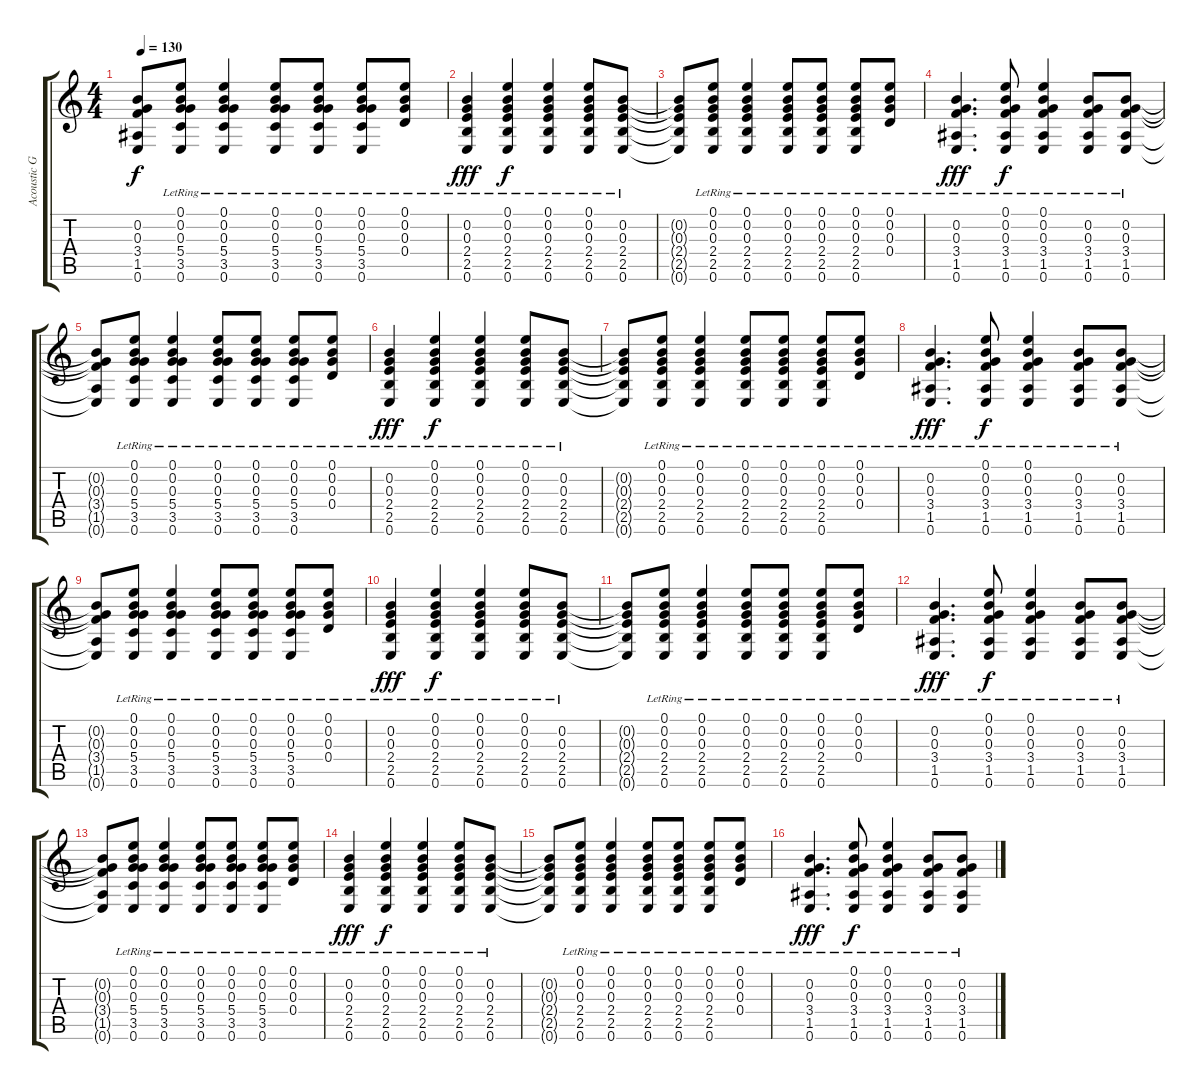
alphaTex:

\track ("Acoustic Guitar 1" "Acoustic G") {instrument acousticguitarsteel}
\staff {score tabs}
\tuning (E4 B3 G3 D3 A2 E2) {hide}
\ts (4 4)
\tempo 130
\clef g2
\ks c
(0.2{t} 0.3{t} 3.4{t} 1.5{t} 0.6{t}).8{dy f} (0.1{lr} 0.2{lr} 0.3{lr} 5.4{lr} 3.5{lr} 0.6{lr}).8 (0.1{lr} 0.2{lr} 0.3{lr} 5.4{lr} 3.5{lr} 0.6{lr}).4 (0.1{lr} 0.2{lr} 0.3{lr} 5.4{lr} 3.5{lr} 0.6{lr}).8 (0.1{lr} 0.2{lr} 0.3{lr} 5.4{lr} 3.5{lr} 0.6{lr}).8 (0.1{lr} 0.2{lr} 0.3{lr} 5.4{lr} 3.5{lr} 0.6{lr}).8 (0.1{lr} 0.2{lr} 0.3{lr} 0.4{lr}).8 |
(0.2 0.3{lr} 2.4{lr} 2.5{lr} 0.6{lr}).4{dy fff} (0.1{lr} 0.2{lr} 0.3{lr} 2.4{lr} 2.5{lr} 0.6{lr}).4{dy f} (0.1{lr} 0.2{lr} 0.3{lr} 2.4{lr} 2.5{lr} 0.6{lr}).4 (0.1{lr} 0.2{lr} 0.3{lr} 2.4{lr} 2.5{lr} 0.6{lr}).8 (0.2{lr} 0.3{lr} 2.4{lr} 2.5{lr} 0.6{lr}).8 |
(0.2{t} 0.3{t} 2.4{t} 2.5{t} 0.6{t}).8 (0.1{lr} 0.2{lr} 0.3{lr} 2.4{lr} 2.5{lr} 0.6{lr}).8 (0.1{lr} 0.2{lr} 0.3{lr} 2.4{lr} 2.5{lr} 0.6{lr}).4 (0.1{lr} 0.2{lr} 0.3{lr} 2.4{lr} 2.5{lr} 0.6{lr}).8 (0.1{lr} 0.2{lr} 0.3{lr} 2.4{lr} 2.5{lr} 0.6{lr}).8 (0.1{lr} 0.2{lr} 0.3{lr} 2.4{lr} 2.5{lr} 0.6{lr}).8 (0.1{lr} 0.2{lr} 0.3{lr} 0.4{lr}).8 |
(0.2 0.3{lr} 3.4{lr} 1.5{lr} 0.6{lr}).4{d dy fff} (0.1{lr} 0.2{lr} 0.3{lr} 3.4{lr} 1.5{lr} 0.6{lr}).8{dy f} (0.1{lr} 0.2{lr} 0.3{lr} 3.4{lr} 1.5{lr} 0.6{lr}).4 (0.2{lr} 0.3{lr} 3.4{lr} 1.5{lr} 0.6{lr}).8 (0.2{lr} 0.3{lr} 3.4{lr} 1.5{lr} 0.6{lr}).8 |
(0.2{t} 0.3{t} 3.4{t} 1.5{t} 0.6{t}).8 (0.1{lr} 0.2{lr} 0.3{lr} 5.4{lr} 3.5{lr} 0.6{lr}).8 (0.1{lr} 0.2{lr} 0.3{lr} 5.4{lr} 3.5{lr} 0.6{lr}).4 (0.1{lr} 0.2{lr} 0.3{lr} 5.4{lr} 3.5{lr} 0.6{lr}).8 (0.1{lr} 0.2{lr} 0.3{lr} 5.4{lr} 3.5{lr} 0.6{lr}).8 (0.1{lr} 0.2{lr} 0.3{lr} 5.4{lr} 3.5{lr} 0.6{lr}).8 (0.1{lr} 0.2{lr} 0.3{lr} 0.4{lr}).8 |
(0.2 0.3{lr} 2.4{lr} 2.5{lr} 0.6{lr}).4{dy fff} (0.1{lr} 0.2{lr} 0.3{lr} 2.4{lr} 2.5{lr} 0.6{lr}).4{dy f} (0.1{lr} 0.2{lr} 0.3{lr} 2.4{lr} 2.5{lr} 0.6{lr}).4 (0.1{lr} 0.2{lr} 0.3{lr} 2.4{lr} 2.5{lr} 0.6{lr}).8 (0.2{lr} 0.3{lr} 2.4{lr} 2.5{lr} 0.6{lr}).8 |
(0.2{t} 0.3{t} 2.4{t} 2.5{t} 0.6{t}).8 (0.1{lr} 0.2{lr} 0.3{lr} 2.4{lr} 2.5{lr} 0.6{lr}).8 (0.1{lr} 0.2{lr} 0.3{lr} 2.4{lr} 2.5{lr} 0.6{lr}).4 (0.1{lr} 0.2{lr} 0.3{lr} 2.4{lr} 2.5{lr} 0.6{lr}).8 (0.1{lr} 0.2{lr} 0.3{lr} 2.4{lr} 2.5{lr} 0.6{lr}).8 (0.1{lr} 0.2{lr} 0.3{lr} 2.4{lr} 2.5{lr} 0.6{lr}).8 (0.1{lr} 0.2{lr} 0.3{lr} 0.4{lr}).8 |
(0.2 0.3{lr} 3.4{lr} 1.5{lr} 0.6{lr}).4{d dy fff} (0.1{lr} 0.2{lr} 0.3{lr} 3.4{lr} 1.5{lr} 0.6{lr}).8{dy f} (0.1{lr} 0.2{lr} 0.3{lr} 3.4{lr} 1.5{lr} 0.6{lr}).4 (0.2{lr} 0.3{lr} 3.4{lr} 1.5{lr} 0.6{lr}).8 (0.2{lr} 0.3{lr} 3.4{lr} 1.5{lr} 0.6{lr}).8 |
(0.2{t} 0.3{t} 3.4{t} 1.5{t} 0.6{t}).8 (0.1{lr} 0.2{lr} 0.3{lr} 5.4{lr} 3.5{lr} 0.6{lr}).8 (0.1{lr} 0.2{lr} 0.3{lr} 5.4{lr} 3.5{lr} 0.6{lr}).4 (0.1{lr} 0.2{lr} 0.3{lr} 5.4{lr} 3.5{lr} 0.6{lr}).8 (0.1{lr} 0.2{lr} 0.3{lr} 5.4{lr} 3.5{lr} 0.6{lr}).8 (0.1{lr} 0.2{lr} 0.3{lr} 5.4{lr} 3.5{lr} 0.6{lr}).8 (0.1{lr} 0.2{lr} 0.3{lr} 0.4{lr}).8 |
(0.2 0.3{lr} 2.4{lr} 2.5{lr} 0.6{lr}).4{dy fff} (0.1{lr} 0.2{lr} 0.3{lr} 2.4{lr} 2.5{lr} 0.6{lr}).4{dy f} (0.1{lr} 0.2{lr} 0.3{lr} 2.4{lr} 2.5{lr} 0.6{lr}).4 (0.1{lr} 0.2{lr} 0.3{lr} 2.4{lr} 2.5{lr} 0.6{lr}).8 (0.2{lr} 0.3{lr} 2.4{lr} 2.5{lr} 0.6{lr}).8 |
(0.2{t} 0.3{t} 2.4{t} 2.5{t} 0.6{t}).8 (0.1{lr} 0.2{lr} 0.3{lr} 2.4{lr} 2.5{lr} 0.6{lr}).8 (0.1{lr} 0.2{lr} 0.3{lr} 2.4{lr} 2.5{lr} 0.6{lr}).4 (0.1{lr} 0.2{lr} 0.3{lr} 2.4{lr} 2.5{lr} 0.6{lr}).8 (0.1{lr} 0.2{lr} 0.3{lr} 2.4{lr} 2.5{lr} 0.6{lr}).8 (0.1{lr} 0.2{lr} 0.3{lr} 2.4{lr} 2.5{lr} 0.6{lr}).8 (0.1{lr} 0.2{lr} 0.3{lr} 0.4{lr}).8 |
(0.2 0.3{lr} 3.4{lr} 1.5{lr} 0.6{lr}).4{d dy fff} (0.1{lr} 0.2{lr} 0.3{lr} 3.4{lr} 1.5{lr} 0.6{lr}).8{dy f} (0.1{lr} 0.2{lr} 0.3{lr} 3.4{lr} 1.5{lr} 0.6{lr}).4 (0.2{lr} 0.3{lr} 3.4{lr} 1.5{lr} 0.6{lr}).8 (0.2{lr} 0.3{lr} 3.4{lr} 1.5{lr} 0.6{lr}).8 |
(0.2{t} 0.3{t} 3.4{t} 1.5{t} 0.6{t}).8 (0.1{lr} 0.2{lr} 0.3{lr} 5.4{lr} 3.5{lr} 0.6{lr}).8 (0.1{lr} 0.2{lr} 0.3{lr} 5.4{lr} 3.5{lr} 0.6{lr}).4 (0.1{lr} 0.2{lr} 0.3{lr} 5.4{lr} 3.5{lr} 0.6{lr}).8 (0.1{lr} 0.2{lr} 0.3{lr} 5.4{lr} 3.5{lr} 0.6{lr}).8 (0.1{lr} 0.2{lr} 0.3{lr} 5.4{lr} 3.5{lr} 0.6{lr}).8 (0.1{lr} 0.2{lr} 0.3{lr} 0.4{lr}).8 |
(0.2 0.3{lr} 2.4{lr} 2.5{lr} 0.6{lr}).4{dy fff} (0.1{lr} 0.2{lr} 0.3{lr} 2.4{lr} 2.5{lr} 0.6{lr}).4{dy f} (0.1{lr} 0.2{lr} 0.3{lr} 2.4{lr} 2.5{lr} 0.6{lr}).4 (0.1{lr} 0.2{lr} 0.3{lr} 2.4{lr} 2.5{lr} 0.6{lr}).8 (0.2{lr} 0.3{lr} 2.4{lr} 2.5{lr} 0.6{lr}).8 |
(0.2{t} 0.3{t} 2.4{t} 2.5{t} 0.6{t}).8 (0.1{lr} 0.2{lr} 0.3{lr} 2.4{lr} 2.5{lr} 0.6{lr}).8 (0.1{lr} 0.2{lr} 0.3{lr} 2.4{lr} 2.5{lr} 0.6{lr}).4 (0.1{lr} 0.2{lr} 0.3{lr} 2.4{lr} 2.5{lr} 0.6{lr}).8 (0.1{lr} 0.2{lr} 0.3{lr} 2.4{lr} 2.5{lr} 0.6{lr}).8 (0.1{lr} 0.2{lr} 0.3{lr} 2.4{lr} 2.5{lr} 0.6{lr}).8 (0.1{lr} 0.2{lr} 0.3{lr} 0.4{lr}).8 |
(0.2 0.3{lr} 3.4{lr} 1.5{lr} 0.6{lr}).4{d dy fff} (0.1{lr} 0.2{lr} 0.3{lr} 3.4{lr} 1.5{lr} 0.6{lr}).8{dy f} (0.1{lr} 0.2{lr} 0.3{lr} 3.4{lr} 1.5{lr} 0.6{lr}).4 (0.2{lr} 0.3{lr} 3.4{lr} 1.5{lr} 0.6{lr}).8 (0.2{lr} 0.3{lr} 3.4{lr} 1.5{lr} 0.6{lr}).8
